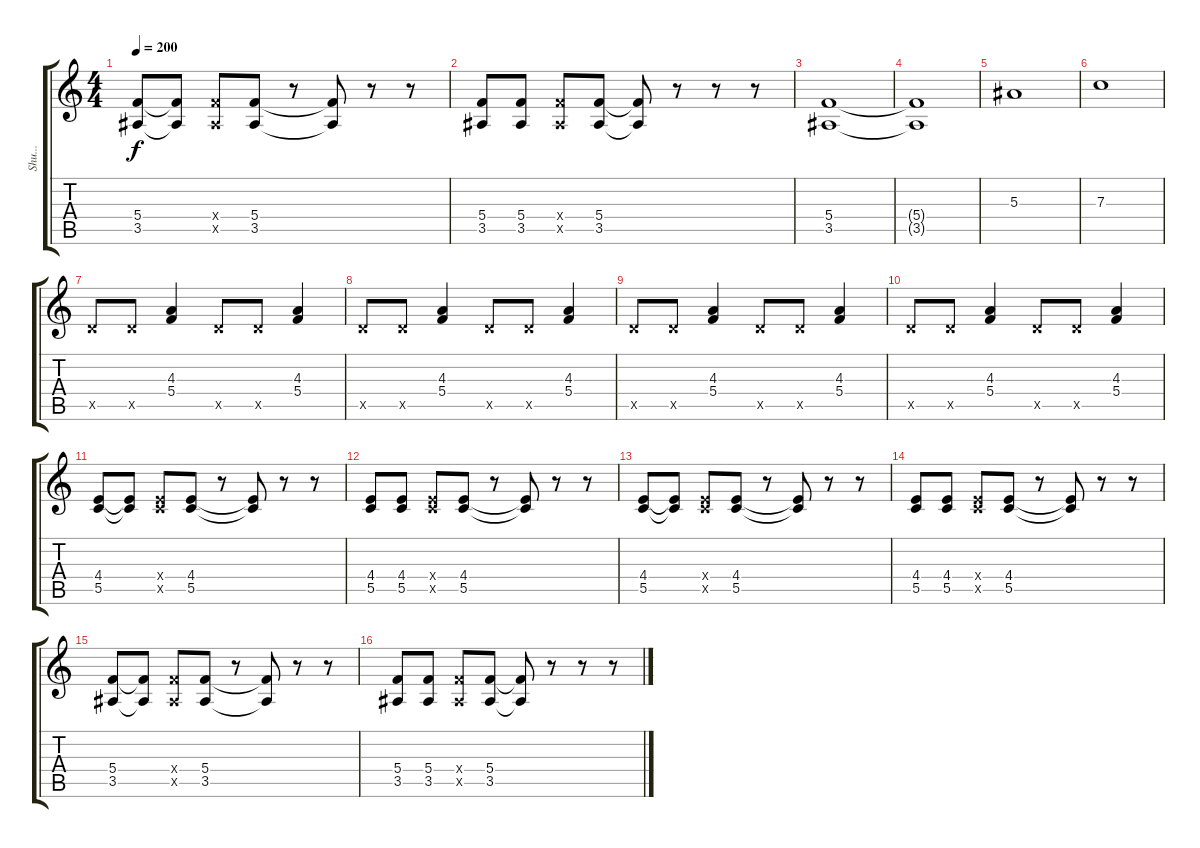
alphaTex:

\track ("Shu..." "Shu...") {instrument distortionguitar}
\staff {score tabs}
\tuning (D4 A3 F3 C3 G2 C2) {hide}
\ts (4 4)
\tempo 200
\clef g2
\ks c
(5.4 3.5).8{dy f} (5.4{t} 3.5{t}).8 (5.4{x} 3.5{x}).8 (5.4 3.5).8 r.8 (5.4{t} 3.5{t}).8 r.8 r.8 |
(5.4 3.5).8 (5.4 3.5).8 (5.4{x} 3.5{x}).8 (5.4 3.5).8 (5.4{t} 3.5{t}).8 r.8 r.8 r.8 |
(5.4 3.5).1 |
(5.4{t} 3.5{t}).1 |
5.3.1 |
7.3.1 |
7.5{x}.8 7.5{x}.8 (4.3 5.4).4 7.5{x}.8 7.5{x}.8 (4.3 5.4).4 |
7.5{x}.8 7.5{x}.8 (4.3 5.4).4 7.5{x}.8 7.5{x}.8 (4.3 5.4).4 |
7.5{x}.8 7.5{x}.8 (4.3 5.4).4 7.5{x}.8 7.5{x}.8 (4.3 5.4).4 |
7.5{x}.8 7.5{x}.8 (4.3 5.4).4 7.5{x}.8 7.5{x}.8 (4.3 5.4).4 |
(4.4 5.5).8 (4.4{t} 5.5{t}).8 (4.4{x} 5.5{x}).8 (4.4 5.5).8 r.8 (4.4{t} 5.5{t}).8 r.8 r.8 |
(4.4 5.5).8 (4.4 5.5).8 (4.4{x} 5.5{x}).8 (4.4 5.5).8 r.8 (4.4{t} 5.5{t}).8 r.8 r.8 |
(4.4 5.5).8 (4.4{t} 5.5{t}).8 (4.4{x} 5.5{x}).8 (4.4 5.5).8 r.8 (4.4{t} 5.5{t}).8 r.8 r.8 |
(4.4 5.5).8 (4.4 5.5).8 (4.4{x} 5.5{x}).8 (4.4 5.5).8 r.8 (4.4{t} 5.5{t}).8 r.8 r.8 |
(5.4 3.5).8 (5.4{t} 3.5{t}).8 (5.4{x} 3.5{x}).8 (5.4 3.5).8 r.8 (5.4{t} 3.5{t}).8 r.8 r.8 |
(5.4 3.5).8 (5.4 3.5).8 (5.4{x} 3.5{x}).8 (5.4 3.5).8 (5.4{t} 3.5{t}).8 r.8 r.8 r.8
